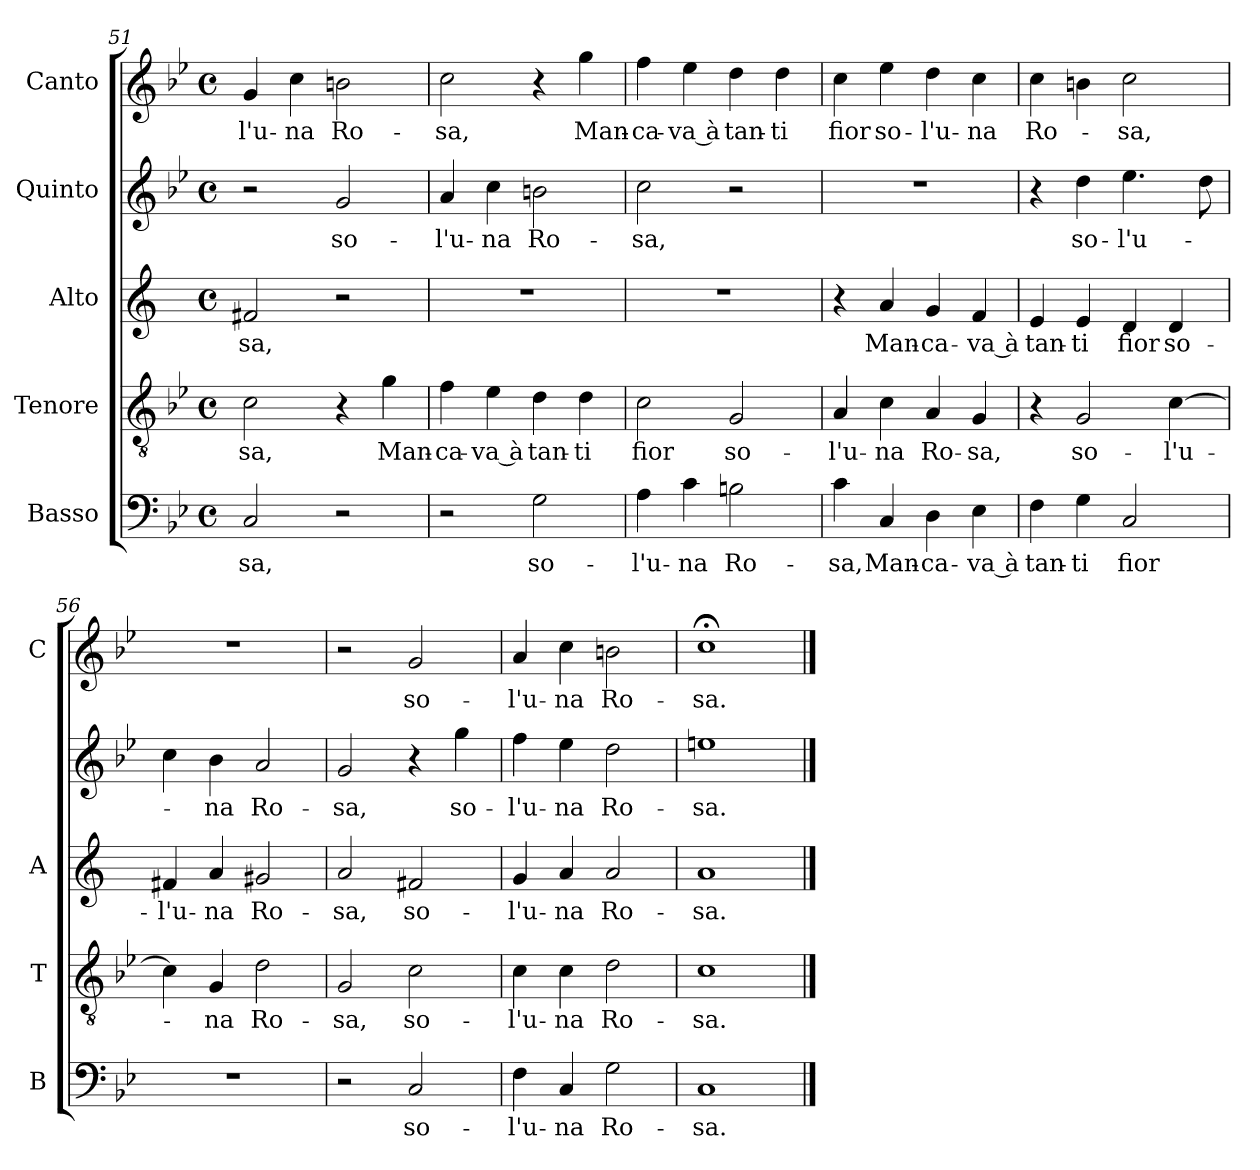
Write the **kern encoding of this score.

**kern	**text	**kern	**text	**kern	**text	**kern	**text	**kern	**text
*part5	*part5	*part4	*part4	*part3	*part3	*part2	*part2	*part1	*part1
*staff5	*staff5	*staff4	*staff4	*staff3	*staff3	*staff2	*staff2	*staff1	*staff1
*I"Basso	*	*I"Tenore	*	*I"Alto	*	*I"Quinto	*	*I"Canto	*
*I'B	*	*I'T	*	*I'A	*	*	*	*I'C	*
*clefF4	*	*clefGv2	*	*clefG2	*	*clefG2	*	*clefG2	*
*	*	*	*	*ITrd1c2	*	*	*	*	*
*k[b-e-]	*	*k[b-e-]	*	*k[b-e-]	*	*k[b-e-]	*	*k[b-e-]	*
*B-:	*	*B-:	*	*B-:	*	*B-:	*	*B-:	*
*M4/4	*	*M4/4	*	*M4/4	*	*M4/4	*	*M4/4	*
*met(c)	*	*met(c)	*	*met(c)	*	*met(c)	*	*met(c)	*
=51	=51	=51	=51	=51	=51	=51	=51	=51	=51
!	!LO:LY:b	!	!LO:LY:b	!	!LO:LY:b	!	!	!	!LO:LY:b
2C/	-sa,	2c\	-sa,	2en/	-sa,	2r	.	4g/	-l'u-
!	!	!	!	!	!	!	!	!	!LO:LY:b
.	.	.	.	.	.	.	.	4cc\	-na
!	!	!	!	!	!	!	!LO:LY:b	!	!LO:LY:b
2r	.	4r	.	2r	.	2g/	so-	2bn\	Ro-
!	!	!	!LO:LY:b	!	!	!	!	!	!
.	.	4g\	Man-	.	.	.	.	.	.
=52	=52	=52	=52	=52	=52	=52	=52	=52	=52
!	!	!	!LO:LY:b	!	!	!	!LO:LY:b	!	!LO:LY:b
2r	.	4f\	-ca-	1r	.	4a/	-l'u-	2cc\	-sa,
!	!	!	!LO:LY:b	!	!	!	!LO:LY:b	!	!
.	.	4e-\	-va à	.	.	4cc\	-na	.	.
!	!LO:LY:b	!	!LO:LY:b	!	!	!	!LO:LY:b	!	!
2G\	so-	4d\	tan-	.	.	2bn\	Ro-	4r	.
!	!	!	!LO:LY:b	!	!	!	!	!	!LO:LY:b
.	.	4d\	-ti	.	.	.	.	4gg\	Man-
=53	=53	=53	=53	=53	=53	=53	=53	=53	=53
!	!LO:LY:b	!	!LO:LY:b	!	!	!	!LO:LY:b	!	!LO:LY:b
4A\	-l'u-	2c\	fior	1r	.	2cc\	-sa,	4ff\	-ca-
!	!LO:LY:b	!	!	!	!	!	!	!	!LO:LY:b
4c\	-na	.	.	.	.	.	.	4ee-\	-va à
!	!LO:LY:b	!	!LO:LY:b	!	!	!	!	!	!LO:LY:b
2Bn\	Ro-	2G/	so-	.	.	2r	.	4dd\	tan-
!	!	!	!	!	!	!	!	!	!LO:LY:b
.	.	.	.	.	.	.	.	4dd\	-ti
!!LO:LB:g=z
=54	=54	=54	=54	=54	=54	=54	=54	=54	=54
!	!LO:LY:b	!	!LO:LY:b	!	!	!	!	!	!LO:LY:b
4c\	-sa,	4A/	-l'u-	4r	.	1r	.	4cc\	fior
!	!LO:LY:b	!	!LO:LY:b	!	!LO:LY:b	!	!	!	!LO:LY:b
4C/	Man-	4c\	-na	4g/	Man-	.	.	4ee-\	so-
!	!LO:LY:b	!	!LO:LY:b	!	!LO:LY:b	!	!	!	!LO:LY:b
4D\	-ca-	4A/	Ro-	4f/	-ca-	.	.	4dd\	-l'u-
!	!LO:LY:b	!	!LO:LY:b	!	!LO:LY:b	!	!	!	!LO:LY:b
4E-\	-va à	4G/	-sa,	4e-/	-va à	.	.	4cc\	-na
=55	=55	=55	=55	=55	=55	=55	=55	=55	=55
!	!LO:LY:b	!	!	!	!LO:LY:b	!	!	!	!LO:LY:b
4F\	tan-	4r	.	4d/	tan-	4r	.	4cc\	Ro-
!	!LO:LY:b	!	!LO:LY:b	!	!LO:LY:b	!	!LO:LY:b	!	!
4G\	-ti	2G/	so-	4d/	-ti	4dd\	so-	4bn\	.
!	!LO:LY:b	!	!	!	!LO:LY:b	!	!LO:LY:b	!	!LO:LY:b
2C/	fior	.	.	4c/	fior	4.ee-\	-l'u-	2cc\	-sa,
!	!	!	!LO:LY:b	!	!LO:LY:b	!	!	!	!
.	.	[4c\	-l'u-	4c/	so-	.	.	.	.
.	.	.	.	.	.	8dd\	.	.	.
=56	=56	=56	=56	=56	=56	=56	=56	=56	=56
!	!	!	!	!	!LO:LY:b	!	!	!	!
1r	.	4c\]	.	4en/	-l'u-	4cc\	.	1r	.
!	!	!	!LO:LY:b	!	!LO:LY:b	!	!LO:LY:b	!	!
.	.	4G/	-na	4g/	-na	4b-\	-na	.	.
!	!	!	!LO:LY:b	!	!LO:LY:b	!	!LO:LY:b	!	!
.	.	2d\	Ro-	2f#X/	Ro-	2a/	Ro-	.	.
=57	=57	=57	=57	=57	=57	=57	=57	=57	=57
!	!	!	!LO:LY:b	!	!LO:LY:b	!	!LO:LY:b	!	!
2r	.	2G/	-sa,	2g/	-sa,	2g/	-sa,	2r	.
!	!LO:LY:b	!	!LO:LY:b	!	!LO:LY:b	!	!	!	!LO:LY:b
2C/	so-	2c\	so-	2en/	so-	4r	.	2g/	so-
!	!	!	!	!	!	!	!LO:LY:b	!	!
.	.	.	.	.	.	4gg\	so-	.	.
=58	=58	=58	=58	=58	=58	=58	=58	=58	=58
!	!LO:LY:b	!	!LO:LY:b	!	!LO:LY:b	!	!LO:LY:b	!	!LO:LY:b
4F\	-l'u-	4c\	-l'u-	4f/	-l'u-	4ff\	-l'u-	4a/	-l'u-
!	!LO:LY:b	!	!LO:LY:b	!	!LO:LY:b	!	!LO:LY:b	!	!LO:LY:b
4C/	-na	4c\	-na	4g/	-na	4ee-\	-na	4cc\	-na
!	!LO:LY:b	!	!LO:LY:b	!	!LO:LY:b	!	!LO:LY:b	!	!LO:LY:b
2G\	Ro-	2d\	Ro-	2g/	Ro-	2dd\	Ro-	2bn\	Ro-
=59	=59	=59	=59	=59	=59	=59	=59	=59	=59
!	!LO:LY:b	!	!LO:LY:b	!	!LO:LY:b	!	!LO:LY:b	!	!LO:LY:b
1C	-sa.	1c	-sa.	1g	-sa.	1een	-sa.	1cc;<	-sa.
==	==	==	==	==	==	==	==	==	==
*-	*-	*-	*-	*-	*-	*-	*-	*-	*-
